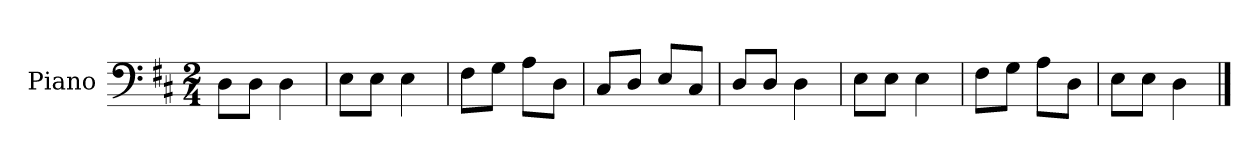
**kern
*part1
*staff1
*I"Piano
*I'Pno
*clefF4
*k[f#c#]
*D:
*M2/4
=1
8D\L
8D\J
4D\
=2
8E\L
8E\J
4E\
=3
8F#\L
8G\J
8A\L
8D\J
=4
8C#/L
8D/J
8E/L
8C#/J
=5
8D/L
8D/J
4D\
=6
8E\L
8E\J
4E\
=7
8F#\L
8G\J
8A\L
8D\J
=8
8E\L
8E\J
4D\
==
*-
